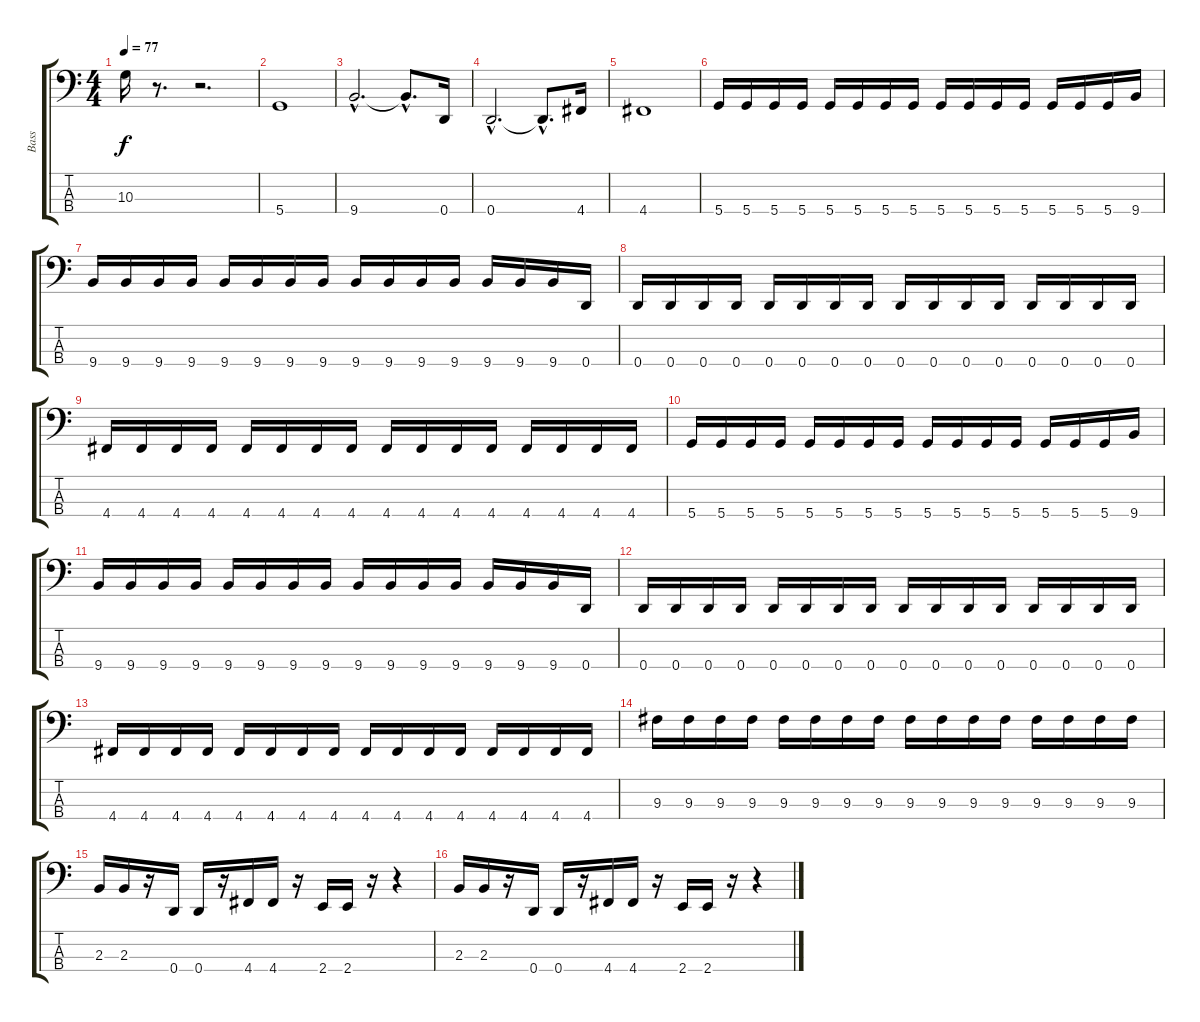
\track ("Bass" "Bass") {instrument electricbassfinger}
\staff {score tabs}
\tuning (G2 D2 A1 D1) {hide}
\ts (4 4)
\tempo 77
\clef f4
\ks c
10.3.16{dy f} r.8{d} r.2{d} |
5.4.1 |
9.4{hac}.2{d} 9.4{hac t}.8{d} 0.4.16 |
0.4{hac}.2{d} 0.4{hac t}.8{d} 4.4.16 |
4.4.1 |
5.4.16 5.4.16 5.4.16 5.4.16 5.4.16 5.4.16 5.4.16 5.4.16 5.4.16 5.4.16 5.4.16 5.4.16 5.4.16 5.4.16 5.4.16 9.4.16 |
9.4.16 9.4.16 9.4.16 9.4.16 9.4.16 9.4.16 9.4.16 9.4.16 9.4.16 9.4.16 9.4.16 9.4.16 9.4.16 9.4.16 9.4.16 0.4.16 |
0.4.16 0.4.16 0.4.16 0.4.16 0.4.16 0.4.16 0.4.16 0.4.16 0.4.16 0.4.16 0.4.16 0.4.16 0.4.16 0.4.16 0.4.16 0.4.16 |
4.4.16 4.4.16 4.4.16 4.4.16 4.4.16 4.4.16 4.4.16 4.4.16 4.4.16 4.4.16 4.4.16 4.4.16 4.4.16 4.4.16 4.4.16 4.4.16 |
5.4.16 5.4.16 5.4.16 5.4.16 5.4.16 5.4.16 5.4.16 5.4.16 5.4.16 5.4.16 5.4.16 5.4.16 5.4.16 5.4.16 5.4.16 9.4.16 |
9.4.16 9.4.16 9.4.16 9.4.16 9.4.16 9.4.16 9.4.16 9.4.16 9.4.16 9.4.16 9.4.16 9.4.16 9.4.16 9.4.16 9.4.16 0.4.16 |
0.4.16 0.4.16 0.4.16 0.4.16 0.4.16 0.4.16 0.4.16 0.4.16 0.4.16 0.4.16 0.4.16 0.4.16 0.4.16 0.4.16 0.4.16 0.4.16 |
4.4.16 4.4.16 4.4.16 4.4.16 4.4.16 4.4.16 4.4.16 4.4.16 4.4.16 4.4.16 4.4.16 4.4.16 4.4.16 4.4.16 4.4.16 4.4.16 |
9.3.16 9.3.16 9.3.16 9.3.16 9.3.16 9.3.16 9.3.16 9.3.16 9.3.16 9.3.16 9.3.16 9.3.16 9.3.16 9.3.16 9.3.16 9.3.16 |
2.3.16 2.3.16 r.16 0.4.16 0.4.16 r.16 4.4.16 4.4.16 r.16 2.4.16 2.4.16 r.16 r.4 |
2.3.16 2.3.16 r.16 0.4.16 0.4.16 r.16 4.4.16 4.4.16 r.16 2.4.16 2.4.16 r.16 r.4
